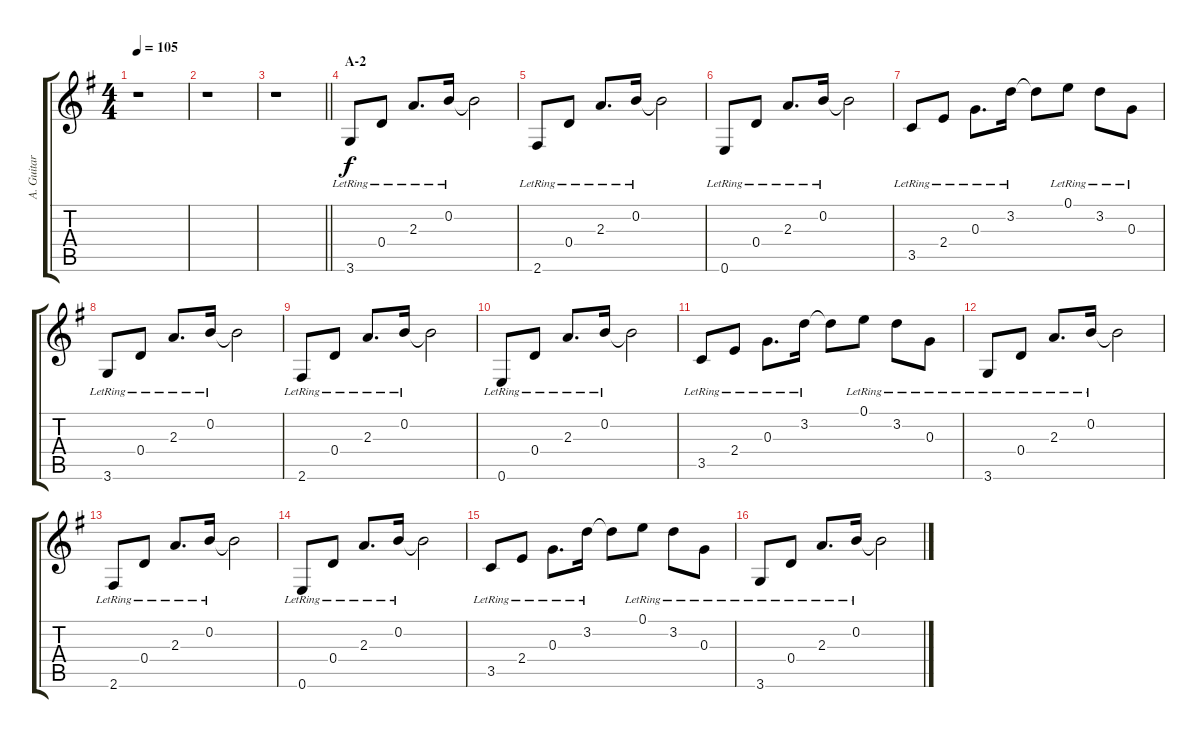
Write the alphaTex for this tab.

\track ("A. Guitar II" "A. Guitar ") {instrument acousticguitarsteel}
\staff {score tabs}
\tuning (E4 B3 G3 D3 A2 E2) {hide}
\ts (4 4)
\tempo 105
\clef g2
\ks g
r.1{dy ff} |
r.1 |
\barLineRight lightlight
r.1 |
\section ("" "A-2")
3.6{lr}.8{dy f} 0.4{lr}.8 2.3{lr}.8{d} 0.2{lr}.16 0.2{t}.2 |
2.6{lr}.8 0.4{lr}.8 2.3{lr}.8{d} 0.2{lr}.16 0.2{t}.2 |
0.6{lr}.8 0.4{lr}.8 2.3{lr}.8{d} 0.2{lr}.16 0.2{t}.2 |
3.5{lr}.8 2.4{lr}.8 0.3{lr}.8{d} 3.2{lr}.16 3.2{t}.8 0.1{lr}.8 3.2{lr}.8 0.3{lr}.8 |
3.6{lr}.8 0.4{lr}.8 2.3{lr}.8{d} 0.2{lr}.16 0.2{t}.2 |
2.6{lr}.8 0.4{lr}.8 2.3{lr}.8{d} 0.2{lr}.16 0.2{t}.2 |
0.6{lr}.8 0.4{lr}.8 2.3{lr}.8{d} 0.2{lr}.16 0.2{t}.2 |
3.5{lr}.8 2.4{lr}.8 0.3{lr}.8{d} 3.2{lr}.16 3.2{t}.8 0.1{lr}.8 3.2{lr}.8 0.3{lr}.8 |
3.6{lr}.8 0.4{lr}.8 2.3{lr}.8{d} 0.2{lr}.16 0.2{t}.2 |
2.6{lr}.8 0.4{lr}.8 2.3{lr}.8{d} 0.2{lr}.16 0.2{t}.2 |
0.6{lr}.8 0.4{lr}.8 2.3{lr}.8{d} 0.2{lr}.16 0.2{t}.2 |
3.5{lr}.8 2.4{lr}.8 0.3{lr}.8{d} 3.2{lr}.16 3.2{t}.8 0.1{lr}.8 3.2{lr}.8 0.3{lr}.8 |
3.6{lr}.8 0.4{lr}.8 2.3{lr}.8{d} 0.2{lr}.16 0.2{t}.2
